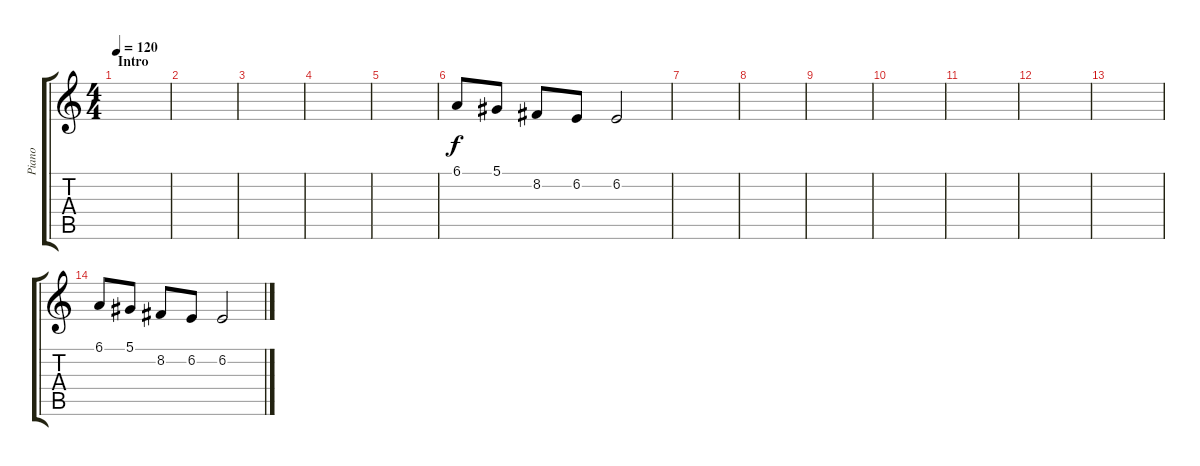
\track ("Piano" "Piano") {instrument acousticgrandpiano}
\staff {score tabs}
\tuning (Eb4 Bb3 Gb3 Db3 Ab2 Eb2) {hide}
\ts (4 4)
\section ("" "Intro")
\tempo 120
\clef g2
\ks c
|
|
|
|
|
6.1.8 5.1.8 8.2.8 6.2.8 6.2.2 |
|
|
|
|
|
|
|
6.1.8 5.1.8 8.2.8 6.2.8 6.2.2
